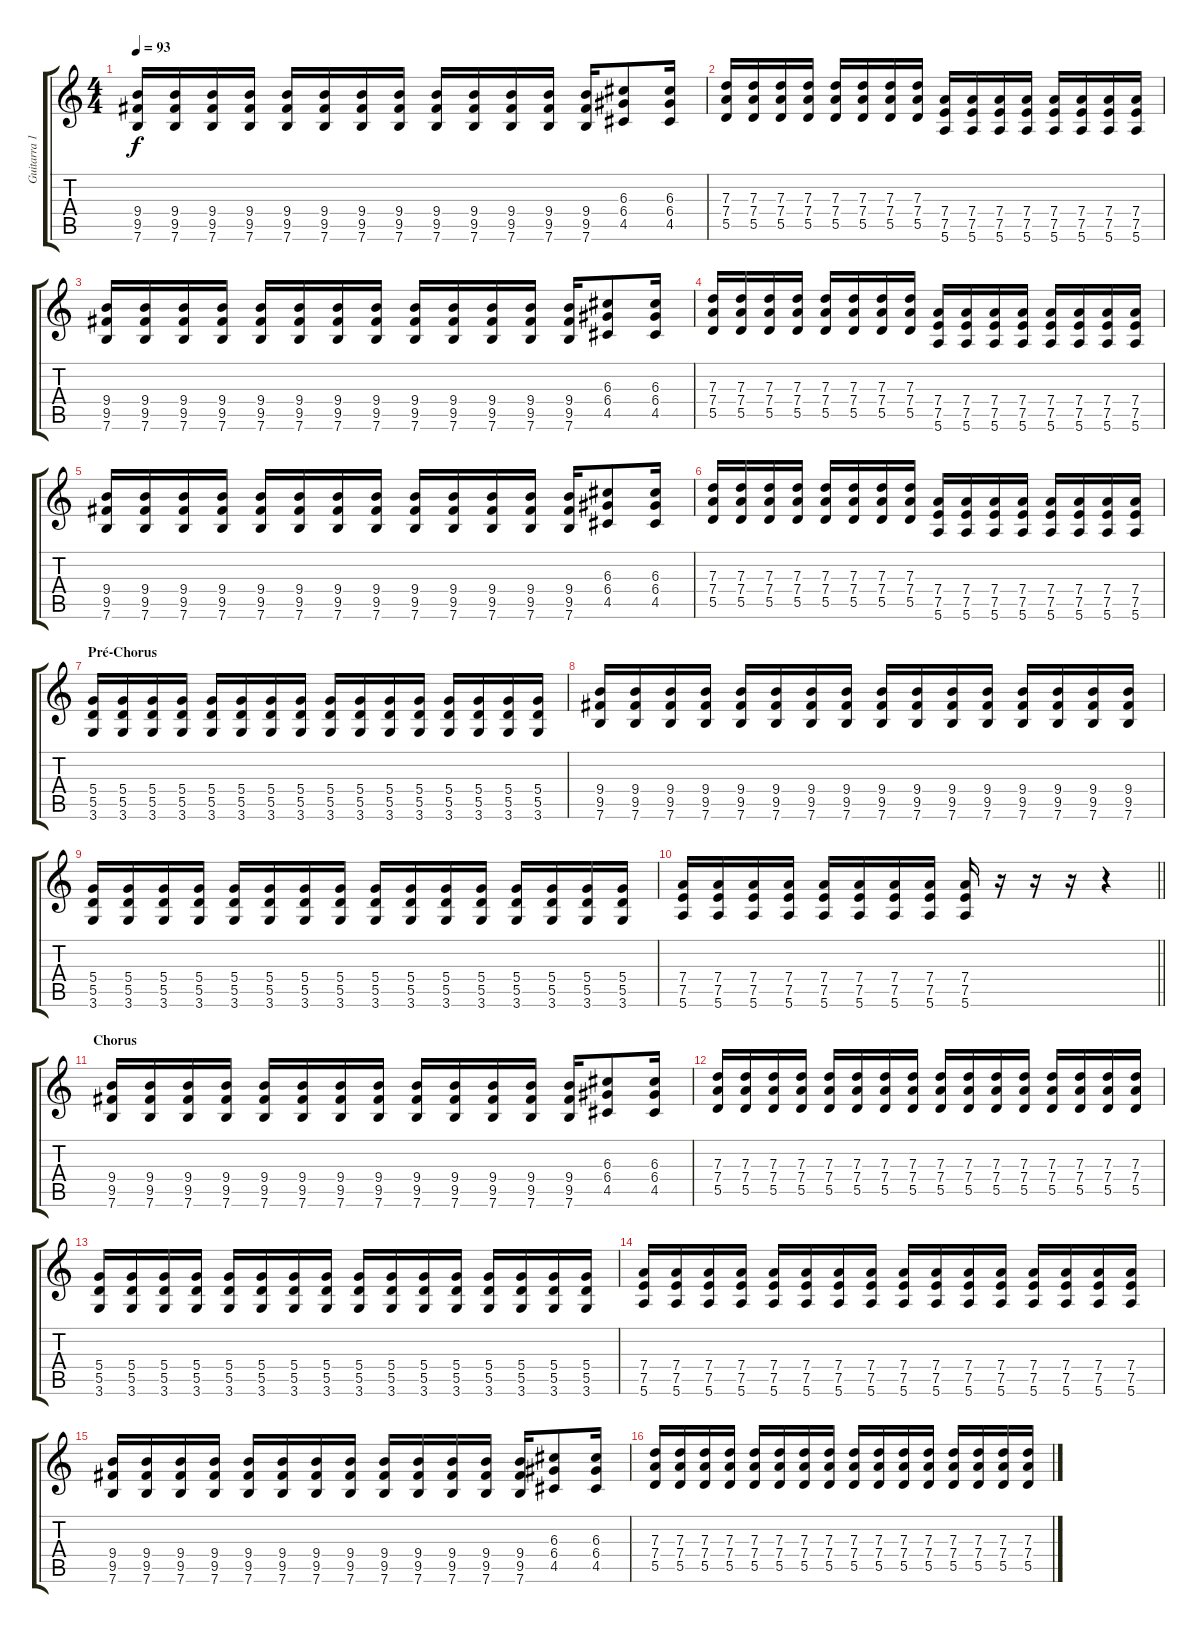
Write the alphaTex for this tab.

\track ("Guitarra 1 - Mathias" "Guitarra 1") {instrument overdrivenguitar}
\staff {score tabs}
\tuning (E4 B3 G3 D3 A2 E2) {hide}
\ts (4 4)
\tempo 93
\clef g2
\ks c
(9.4 9.5 7.6).16{dy f} (9.4 9.5 7.6).16 (9.4 9.5 7.6).16 (9.4 9.5 7.6).16 (9.4 9.5 7.6).16 (9.4 9.5 7.6).16 (9.4 9.5 7.6).16 (9.4 9.5 7.6).16 (9.4 9.5 7.6).16 (9.4 9.5 7.6).16 (9.4 9.5 7.6).16 (9.4 9.5 7.6).16 (9.4 9.5 7.6).16 (6.3 6.4 4.5).8 (6.3 6.4 4.5).16 |
(7.3 7.4 5.5).16 (7.3 7.4 5.5).16 (7.3 7.4 5.5).16 (7.3 7.4 5.5).16 (7.3 7.4 5.5).16 (7.3 7.4 5.5).16 (7.3 7.4 5.5).16 (7.3 7.4 5.5).16 (7.4 7.5 5.6).16 (7.4 7.5 5.6).16 (7.4 7.5 5.6).16 (7.4 7.5 5.6).16 (7.4 7.5 5.6).16 (7.4 7.5 5.6).16 (7.4 7.5 5.6).16 (7.4 7.5 5.6).16 |
(9.4 9.5 7.6).16 (9.4 9.5 7.6).16 (9.4 9.5 7.6).16 (9.4 9.5 7.6).16 (9.4 9.5 7.6).16 (9.4 9.5 7.6).16 (9.4 9.5 7.6).16 (9.4 9.5 7.6).16 (9.4 9.5 7.6).16 (9.4 9.5 7.6).16 (9.4 9.5 7.6).16 (9.4 9.5 7.6).16 (9.4 9.5 7.6).16 (6.3 6.4 4.5).8 (6.3 6.4 4.5).16 |
(7.3 7.4 5.5).16 (7.3 7.4 5.5).16 (7.3 7.4 5.5).16 (7.3 7.4 5.5).16 (7.3 7.4 5.5).16 (7.3 7.4 5.5).16 (7.3 7.4 5.5).16 (7.3 7.4 5.5).16 (7.4 7.5 5.6).16 (7.4 7.5 5.6).16 (7.4 7.5 5.6).16 (7.4 7.5 5.6).16 (7.4 7.5 5.6).16 (7.4 7.5 5.6).16 (7.4 7.5 5.6).16 (7.4 7.5 5.6).16 |
(9.4 9.5 7.6).16 (9.4 9.5 7.6).16 (9.4 9.5 7.6).16 (9.4 9.5 7.6).16 (9.4 9.5 7.6).16 (9.4 9.5 7.6).16 (9.4 9.5 7.6).16 (9.4 9.5 7.6).16 (9.4 9.5 7.6).16 (9.4 9.5 7.6).16 (9.4 9.5 7.6).16 (9.4 9.5 7.6).16 (9.4 9.5 7.6).16 (6.3 6.4 4.5).8 (6.3 6.4 4.5).16 |
(7.3 7.4 5.5).16 (7.3 7.4 5.5).16 (7.3 7.4 5.5).16 (7.3 7.4 5.5).16 (7.3 7.4 5.5).16 (7.3 7.4 5.5).16 (7.3 7.4 5.5).16 (7.3 7.4 5.5).16 (7.4 7.5 5.6).16 (7.4 7.5 5.6).16 (7.4 7.5 5.6).16 (7.4 7.5 5.6).16 (7.4 7.5 5.6).16 (7.4 7.5 5.6).16 (7.4 7.5 5.6).16 (7.4 7.5 5.6).16 |
\section ("" "Pré-Chorus")
(5.4 5.5 3.6).16 (5.4 5.5 3.6).16 (5.4 5.5 3.6).16 (5.4 5.5 3.6).16 (5.4 5.5 3.6).16 (5.4 5.5 3.6).16 (5.4 5.5 3.6).16 (5.4 5.5 3.6).16 (5.4 5.5 3.6).16 (5.4 5.5 3.6).16 (5.4 5.5 3.6).16 (5.4 5.5 3.6).16 (5.4 5.5 3.6).16 (5.4 5.5 3.6).16 (5.4 5.5 3.6).16 (5.4 5.5 3.6).16 |
(9.4 9.5 7.6).16 (9.4 9.5 7.6).16 (9.4 9.5 7.6).16 (9.4 9.5 7.6).16 (9.4 9.5 7.6).16 (9.4 9.5 7.6).16 (9.4 9.5 7.6).16 (9.4 9.5 7.6).16 (9.4 9.5 7.6).16 (9.4 9.5 7.6).16 (9.4 9.5 7.6).16 (9.4 9.5 7.6).16 (9.4 9.5 7.6).16 (9.4 9.5 7.6).16 (9.4 9.5 7.6).16 (9.4 9.5 7.6).16 |
(5.4 5.5 3.6).16 (5.4 5.5 3.6).16 (5.4 5.5 3.6).16 (5.4 5.5 3.6).16 (5.4 5.5 3.6).16 (5.4 5.5 3.6).16 (5.4 5.5 3.6).16 (5.4 5.5 3.6).16 (5.4 5.5 3.6).16 (5.4 5.5 3.6).16 (5.4 5.5 3.6).16 (5.4 5.5 3.6).16 (5.4 5.5 3.6).16 (5.4 5.5 3.6).16 (5.4 5.5 3.6).16 (5.4 5.5 3.6).16 |
\barLineRight lightlight
(7.4 7.5 5.6).16 (7.4 7.5 5.6).16 (7.4 7.5 5.6).16 (7.4 7.5 5.6).16 (7.4 7.5 5.6).16 (7.4 7.5 5.6).16 (7.4 7.5 5.6).16 (7.4 7.5 5.6).16 (7.4 7.5 5.6).16 r.16 r.16 r.16 r.4 |
\section ("" "Chorus ")
(9.4 9.5 7.6).16 (9.4 9.5 7.6).16 (9.4 9.5 7.6).16 (9.4 9.5 7.6).16 (9.4 9.5 7.6).16 (9.4 9.5 7.6).16 (9.4 9.5 7.6).16 (9.4 9.5 7.6).16 (9.4 9.5 7.6).16 (9.4 9.5 7.6).16 (9.4 9.5 7.6).16 (9.4 9.5 7.6).16 (9.4 9.5 7.6).16 (6.3 6.4 4.5).8 (6.3 6.4 4.5).16 |
(7.3 7.4 5.5).16 (7.3 7.4 5.5).16 (7.3 7.4 5.5).16 (7.3 7.4 5.5).16 (7.3 7.4 5.5).16 (7.3 7.4 5.5).16 (7.3 7.4 5.5).16 (7.3 7.4 5.5).16 (7.3 7.4 5.5).16 (7.3 7.4 5.5).16 (7.3 7.4 5.5).16 (7.3 7.4 5.5).16 (7.3 7.4 5.5).16 (7.3 7.4 5.5).16 (7.3 7.4 5.5).16 (7.3 7.4 5.5).16 |
(5.4 5.5 3.6).16 (5.4 5.5 3.6).16 (5.4 5.5 3.6).16 (5.4 5.5 3.6).16 (5.4 5.5 3.6).16 (5.4 5.5 3.6).16 (5.4 5.5 3.6).16 (5.4 5.5 3.6).16 (5.4 5.5 3.6).16 (5.4 5.5 3.6).16 (5.4 5.5 3.6).16 (5.4 5.5 3.6).16 (5.4 5.5 3.6).16 (5.4 5.5 3.6).16 (5.4 5.5 3.6).16 (5.4 5.5 3.6).16 |
(7.4 7.5 5.6).16 (7.4 7.5 5.6).16 (7.4 7.5 5.6).16 (7.4 7.5 5.6).16 (7.4 7.5 5.6).16 (7.4 7.5 5.6).16 (7.4 7.5 5.6).16 (7.4 7.5 5.6).16 (7.4 7.5 5.6).16 (7.4 7.5 5.6).16 (7.4 7.5 5.6).16 (7.4 7.5 5.6).16 (7.4 7.5 5.6).16 (7.4 7.5 5.6).16 (7.4 7.5 5.6).16 (7.4 7.5 5.6).16 |
(9.4 9.5 7.6).16 (9.4 9.5 7.6).16 (9.4 9.5 7.6).16 (9.4 9.5 7.6).16 (9.4 9.5 7.6).16 (9.4 9.5 7.6).16 (9.4 9.5 7.6).16 (9.4 9.5 7.6).16 (9.4 9.5 7.6).16 (9.4 9.5 7.6).16 (9.4 9.5 7.6).16 (9.4 9.5 7.6).16 (9.4 9.5 7.6).16 (6.3 6.4 4.5).8 (6.3 6.4 4.5).16 |
(7.3 7.4 5.5).16 (7.3 7.4 5.5).16 (7.3 7.4 5.5).16 (7.3 7.4 5.5).16 (7.3 7.4 5.5).16 (7.3 7.4 5.5).16 (7.3 7.4 5.5).16 (7.3 7.4 5.5).16 (7.3 7.4 5.5).16 (7.3 7.4 5.5).16 (7.3 7.4 5.5).16 (7.3 7.4 5.5).16 (7.3 7.4 5.5).16 (7.3 7.4 5.5).16 (7.3 7.4 5.5).16 (7.3 7.4 5.5).16
